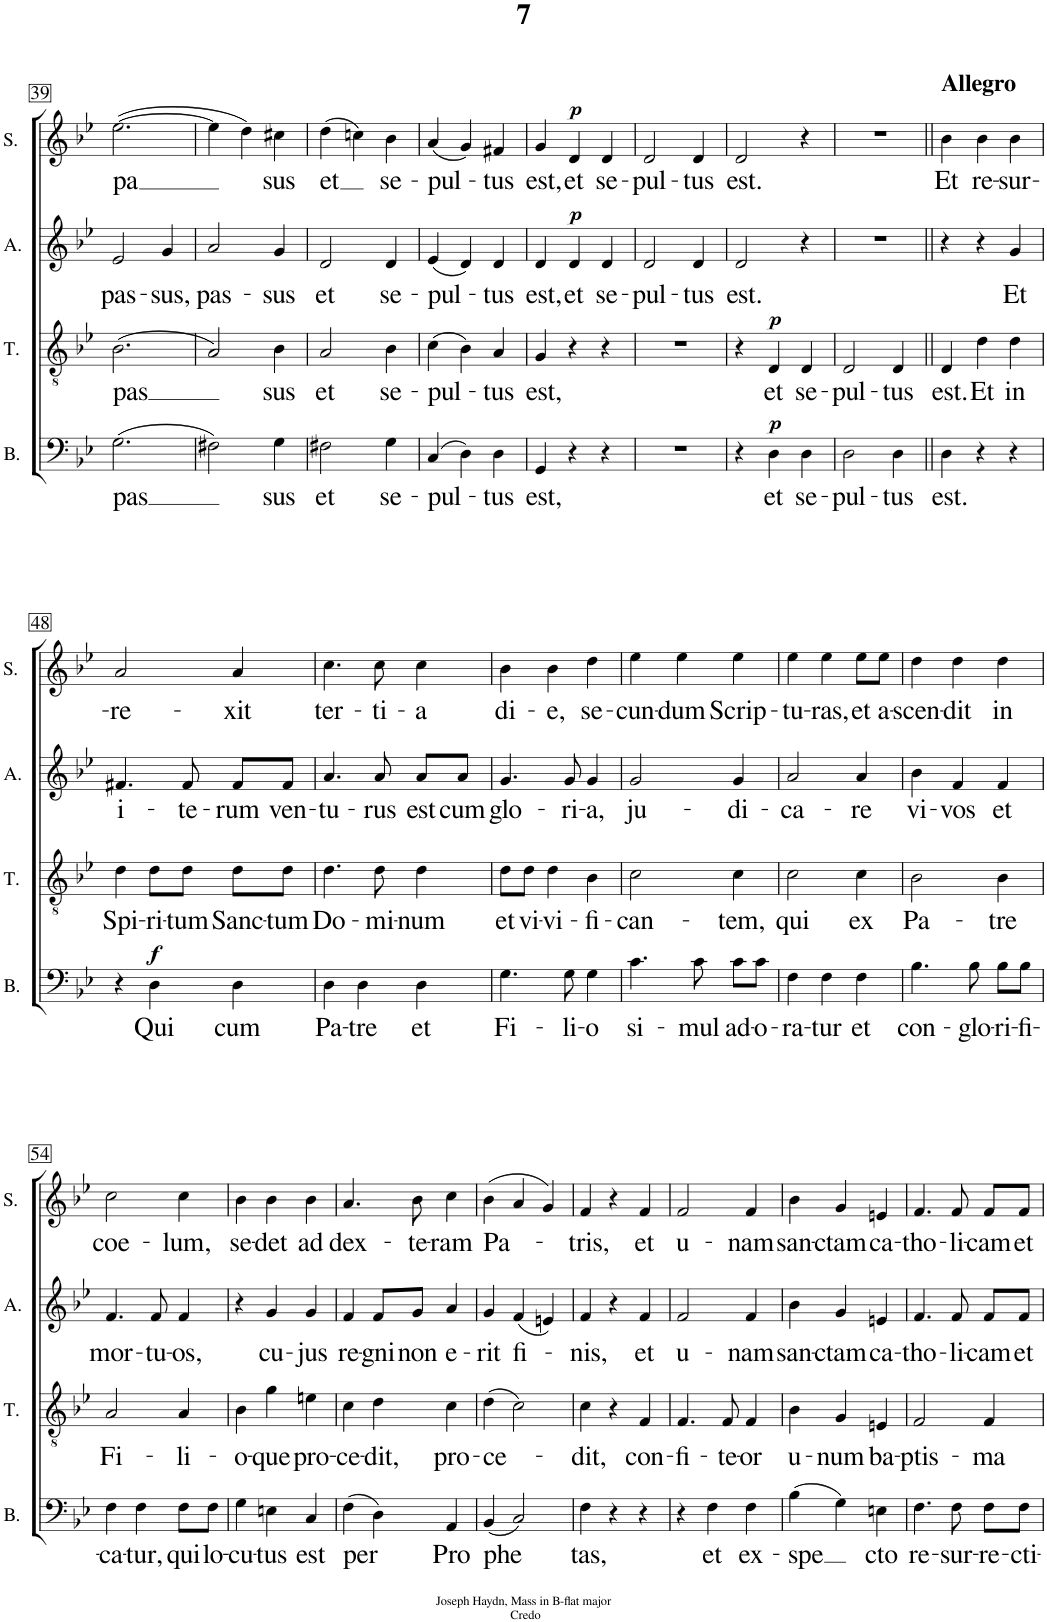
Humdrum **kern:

**kern	**text	**dynam	**kern	**text	**dynam	**kern	**text	**dynam	**kern	**text	**dynam
*part4	*part4	*part4	*part3	*part3	*part3	*part2	*part2	*part2	*part1	*part1	*part1
*staff4	*staff4	*staff4	*staff3	*staff3	*staff3	*staff2	*staff2	*staff2	*staff1	*staff1	*staff1
*I"Basso	*	*	*I"Tenore	*	*	*I"Alto	*	*	*I"Soprano	*	*
*I'B.	*	*	*I'T.	*	*	*I'A.	*	*	*I'S.	*	*
!!LO:PB:g=z
*clefF4	*	*	*clefGv2	*	*	*clefG2	*	*	*clefG2	*	*
*k[b-e-]	*	*	*k[b-e-]	*	*	*k[b-e-]	*	*	*k[b-e-]	*	*
*M3/4	*	*	*M3/4	*	*	*M3/4	*	*	*M3/4	*	*
=39	=39	=39	=39	=39	=39	=39	=39	=39	=39	=39	=39
!	!LO:LY:b	!	!	!LO:LY:b	!	!	!LO:LY:b	!	!	!LO:LY:b	!
(>2.G\	pas	.	(>2.B-\	pas	.	2e-/	pas-	.	(>[2.ee-\	pa	.
!	!	!	!	!	!	!	!LO:LY:b	!	!	!	!
.	.	.	.	.	.	4g/	-sus,	.	.	.	.
=40	=40	=40	=40	=40	=40	=40	=40	=40	=40	=40	=40
!	!	!	!	!	!	!	!LO:LY:b	!	!	!	!
2F#X\)	.	.	2A/)	.	.	2a/	pas-	.	4ee-\]	.	.
.	.	.	.	.	.	.	.	.	4dd\)	.	.
!	!LO:LY:b	!	!	!LO:LY:b	!	!	!LO:LY:b	!	!	!LO:LY:b	!
4G\	sus	.	4B-\	sus	.	4g/	-sus	.	4cc#X\	-sus	.
=41	=41	=41	=41	=41	=41	=41	=41	=41	=41	=41	=41
!	!LO:LY:b	!	!	!LO:LY:b	!	!	!LO:LY:b	!	!	!LO:LY:b	!
2F#X\	et	.	2A/	et	.	2d/	et	.	(>4dd\	et	.
.	.	.	.	.	.	.	.	.	4ccn\)	.	.
!	!LO:LY:b	!	!	!LO:LY:b	!	!	!LO:LY:b	!	!	!LO:LY:b	!
4G\	se-	.	4B-\	se-	.	4d/	se-	.	4b-\	se-	.
=42	=42	=42	=42	=42	=42	=42	=42	=42	=42	=42	=42
!	!LO:LY:b	!	!	!LO:LY:b	!	!	!LO:LY:b	!	!	!LO:LY:b	!
(>4C/	-pul-	.	(>4c\	-pul-	.	(<4e-/	-pul-	.	(<4a/	-pul-	.
4D\)	.	.	4B-\)	.	.	4d/)	.	.	4g/)	.	.
!	!LO:LY:b	!	!	!LO:LY:b	!	!	!LO:LY:b	!	!	!LO:LY:b	!
4D\	-tus	.	4A/	-tus	.	4d/	-tus	.	4f#X/	-tus	.
=43	=43	=43	=43	=43	=43	=43	=43	=43	=43	=43	=43
!	!LO:LY:b	!	!	!LO:LY:b	!	!	!LO:LY:b	!	!	!LO:LY:b	!
4GG/	est,	.	4G/	est,	.	4d/	est,	.	4g/	est,	.
!	!	!	!	!	!	!	!LO:LY:b	!LO:DY:a	!	!LO:LY:b	!LO:DY:a
4r	.	.	4r	.	.	4d/	et	p	4d/	et	p
!	!	!	!	!	!	!	!LO:LY:b	!	!	!LO:LY:b	!
4r	.	.	4r	.	.	4d/	se-	.	4d/	se-	.
=44	=44	=44	=44	=44	=44	=44	=44	=44	=44	=44	=44
!	!	!	!	!	!	!	!LO:LY:b	!	!	!LO:LY:b	!
2.r	.	.	2.r	.	.	2d/	-pul-	.	2d/	-pul-	.
!	!	!	!	!	!	!	!LO:LY:b	!	!	!LO:LY:b	!
.	.	.	.	.	.	4d/	-tus	.	4d/	-tus	.
=45	=45	=45	=45	=45	=45	=45	=45	=45	=45	=45	=45
!	!	!	!	!	!	!	!LO:LY:b	!	!	!LO:LY:b	!
4r	.	.	4r	.	.	2d/	est.	.	2d/	est.	.
!	!LO:LY:b	!LO:DY:a	!	!LO:LY:b	!LO:DY:a	!	!	!	!	!	!
4D\	et	p	4D/	et	p	.	.	.	.	.	.
!	!LO:LY:b	!	!	!LO:LY:b	!	!	!	!	!	!	!
4D\	se-	.	4D/	se-	.	4r	.	.	4r	.	.
=46	=46	=46	=46	=46	=46	=46	=46	=46	=46	=46	=46
!	!LO:LY:b	!	!	!LO:LY:b	!	!	!	!	!	!	!
2D\	-pul-	.	2D/	-pul-	.	2.r	.	.	2.r	.	.
!	!LO:LY:b	!	!	!LO:LY:b	!	!	!	!	!	!	!
4D\	-tus	.	4D/	-tus	.	.	.	.	.	.	.
=47||	=47||	=47||	=47||	=47||	=47||	=47||	=47||	=47||	=47||	=47||	=47||
!	!	!	!	!	!	!	!	!	!LO:TX:a:B:t=Allegro	!	!
!	!LO:LY:b	!	!	!LO:LY:b	!	!	!	!	!	!LO:LY:b	!
4D\	est.	.	4D/	est.	.	4r	.	.	4b-\	Et	.
!	!	!	!	!LO:LY:b	!	!	!	!	!	!LO:LY:b	!
4r	.	.	4d\	Et	.	4r	.	.	4b-\	re-	.
!	!	!	!	!LO:LY:b	!	!	!LO:LY:b	!	!	!LO:LY:b	!
4r	.	.	4d\	in	.	4g/	Et	.	4b-\	-sur-	.
!!LO:LB:g=z
=48	=48	=48	=48	=48	=48	=48	=48	=48	=48	=48	=48
!	!	!	!	!LO:LY:b	!	!	!LO:LY:b	!	!	!LO:LY:b	!
4r	.	.	4d\	Spi-	.	4.f#X/	i-	.	2a/	-re-	.
!	!LO:LY:b	!LO:DY:a	!	!LO:LY:b	!	!	!	!	!	!	!
4D\	Qui	f	8d\L	-ri-	.	.	.	.	.	.	.
!	!	!	!	!LO:LY:b	!	!	!LO:LY:b	!	!	!	!
.	.	.	8d\J	-tum	.	8f#/	-te-	.	.	.	.
!	!LO:LY:b	!	!	!LO:LY:b	!	!	!LO:LY:b	!	!	!LO:LY:b	!
4D\	cum	.	8d\L	Sanc-	.	8f#/L	-rum	.	4a/	-xit	.
!	!	!	!	!LO:LY:b	!	!	!LO:LY:b	!	!	!	!
.	.	.	8d\J	-tum	.	8f#/J	ven-	.	.	.	.
=49	=49	=49	=49	=49	=49	=49	=49	=49	=49	=49	=49
!	!LO:LY:b	!	!	!LO:LY:b	!	!	!LO:LY:b	!	!	!LO:LY:b	!
4D\	Pa-	.	4.d\	Do-	.	4.a/	-tu-	.	4.cc\	ter-	.
!	!LO:LY:b	!	!	!	!	!	!	!	!	!	!
4D\	-tre	.	.	.	.	.	.	.	.	.	.
!	!	!	!	!LO:LY:b	!	!	!LO:LY:b	!	!	!LO:LY:b	!
.	.	.	8d\	-mi-	.	8a/	-rus	.	8cc\	-ti-	.
!	!LO:LY:b	!	!	!LO:LY:b	!	!	!LO:LY:b	!	!	!LO:LY:b	!
4D\	et	.	4d\	-num	.	8a/L	est	.	4cc\	-a	.
!	!	!	!	!	!	!	!LO:LY:b	!	!	!	!
.	.	.	.	.	.	8a/J	cum	.	.	.	.
=50	=50	=50	=50	=50	=50	=50	=50	=50	=50	=50	=50
!	!LO:LY:b	!	!	!LO:LY:b	!	!	!LO:LY:b	!	!	!LO:LY:b	!
4.G\	Fi-	.	8d\L	et	.	4.g/	glo-	.	4b-\	di-	.
!	!	!	!	!LO:LY:b	!	!	!	!	!	!	!
.	.	.	8d\J	vi-	.	.	.	.	.	.	.
!	!	!	!	!LO:LY:b	!	!	!	!	!	!LO:LY:b	!
.	.	.	4d\	-vi-	.	.	.	.	4b-\	-e,	.
!	!LO:LY:b	!	!	!	!	!	!LO:LY:b	!	!	!	!
8G\	-li-	.	.	.	.	8g/	-ri-	.	.	.	.
!	!LO:LY:b	!	!	!LO:LY:b	!	!	!LO:LY:b	!	!	!LO:LY:b	!
4G\	-o	.	4B-\	-fi-	.	4g/	-a,	.	4dd\	se-	.
=51	=51	=51	=51	=51	=51	=51	=51	=51	=51	=51	=51
!	!LO:LY:b	!	!	!LO:LY:b	!	!	!LO:LY:b	!	!	!LO:LY:b	!
4.c\	si-	.	2c\	-can-	.	2g/	ju-	.	4ee-\	-cun-	.
!	!	!	!	!	!	!	!	!	!	!LO:LY:b	!
.	.	.	.	.	.	.	.	.	4ee-\	-dum	.
!	!LO:LY:b	!	!	!	!	!	!	!	!	!	!
8c\	-mul	.	.	.	.	.	.	.	.	.	.
!	!LO:LY:b	!	!	!LO:LY:b	!	!	!LO:LY:b	!	!	!LO:LY:b	!
8c\L	ad-	.	4c\	-tem,	.	4g/	-di-	.	4ee-\	Scrip-	.
!	!LO:LY:b	!	!	!	!	!	!	!	!	!	!
8c\J	-o-	.	.	.	.	.	.	.	.	.	.
=52	=52	=52	=52	=52	=52	=52	=52	=52	=52	=52	=52
!	!LO:LY:b	!	!	!LO:LY:b	!	!	!LO:LY:b	!	!	!LO:LY:b	!
4F\	-ra-	.	2c\	qui	.	2a/	-ca-	.	4ee-\	-tu-	.
!	!LO:LY:b	!	!	!	!	!	!	!	!	!LO:LY:b	!
4F\	-tur	.	.	.	.	.	.	.	4ee-\	-ras,	.
!	!LO:LY:b	!	!	!LO:LY:b	!	!	!LO:LY:b	!	!	!LO:LY:b	!
4F\	et	.	4c\	ex	.	4a/	-re	.	8ee-\L	et	.
!	!	!	!	!	!	!	!	!	!	!LO:LY:b	!
.	.	.	.	.	.	.	.	.	8ee-\J	a-	.
=53	=53	=53	=53	=53	=53	=53	=53	=53	=53	=53	=53
!	!LO:LY:b	!	!	!LO:LY:b	!	!	!LO:LY:b	!	!	!LO:LY:b	!
4.B-\	con-	.	2B-\	Pa-	.	4b-\	vi-	.	4dd\	-scen-	.
!	!	!	!	!	!	!	!LO:LY:b	!	!	!LO:LY:b	!
.	.	.	.	.	.	4f/	-vos	.	4dd\	-dit	.
!	!LO:LY:b	!	!	!	!	!	!	!	!	!	!
8B-\	-glo-	.	.	.	.	.	.	.	.	.	.
!	!LO:LY:b	!	!	!LO:LY:b	!	!	!LO:LY:b	!	!	!LO:LY:b	!
8B-\L	-ri-	.	4B-\	-tre	.	4f/	et	.	4dd\	in	.
!	!LO:LY:b	!	!	!	!	!	!	!	!	!	!
8B-\J	-fi-	.	.	.	.	.	.	.	.	.	.
!!LO:LB:g=z
=54	=54	=54	=54	=54	=54	=54	=54	=54	=54	=54	=54
!	!LO:LY:b	!	!	!LO:LY:b	!	!	!LO:LY:b	!	!	!LO:LY:b	!
4F\	-ca-	.	2A/	Fi-	.	4.f/	mor-	.	2cc\	coe-	.
!	!LO:LY:b	!	!	!	!	!	!	!	!	!	!
4F\	-tur,	.	.	.	.	.	.	.	.	.	.
!	!	!	!	!	!	!	!LO:LY:b	!	!	!	!
.	.	.	.	.	.	8f/	-tu-	.	.	.	.
!	!LO:LY:b	!	!	!LO:LY:b	!	!	!LO:LY:b	!	!	!LO:LY:b	!
8F\L	qui	.	4A/	-li-	.	4f/	-os,	.	4cc\	-lum,	.
!	!LO:LY:b	!	!	!	!	!	!	!	!	!	!
8F\J	lo-	.	.	.	.	.	.	.	.	.	.
=55	=55	=55	=55	=55	=55	=55	=55	=55	=55	=55	=55
!	!LO:LY:b	!	!	!LO:LY:b	!	!	!	!	!	!LO:LY:b	!
4G\	-cu-	.	4B-\	-o-	.	4r	.	.	4b-\	se-	.
!	!LO:LY:b	!	!	!LO:LY:b	!	!	!LO:LY:b	!	!	!LO:LY:b	!
4En\	-tus	.	4g\	-que	.	4g/	cu-	.	4b-\	-det	.
!	!LO:LY:b	!	!	!LO:LY:b	!	!	!LO:LY:b	!	!	!LO:LY:b	!
4C/	est	.	4en\	pro-	.	4g/	-jus	.	4b-\	ad	.
=56	=56	=56	=56	=56	=56	=56	=56	=56	=56	=56	=56
!	!LO:LY:b	!	!	!LO:LY:b	!	!	!LO:LY:b	!	!	!LO:LY:b	!
(>4F\	per	.	4c\	-ce-	.	4f/	re-	.	4.a/	dex-	.
!	!	!	!	!LO:LY:b	!	!	!LO:LY:b	!	!	!	!
4D\)	.	.	4d\	-dit,	.	8f/L	-gni	.	.	.	.
!	!	!	!	!	!	!	!LO:LY:b	!	!	!LO:LY:b	!
.	.	.	.	.	.	8g/J	non	.	8b-\	-te-	.
!	!LO:LY:b	!	!	!LO:LY:b	!	!	!LO:LY:b	!	!	!LO:LY:b	!
4AA/	Pro	.	4c\	pro-	.	4a/	e-	.	4cc\	-ram	.
=57	=57	=57	=57	=57	=57	=57	=57	=57	=57	=57	=57
!	!LO:LY:b	!	!	!LO:LY:b	!	!	!LO:LY:b	!	!	!LO:LY:b	!
(<4BB-/	phe	.	(>4d\	-ce-	.	4g/	-rit	.	(>4b-\	Pa-	.
!	!	!	!	!	!	!	!LO:LY:b	!	!	!	!
2C/)	.	.	2c\)	.	.	(<4f/	fi-	.	4a/	.	.
.	.	.	.	.	.	4en/)	.	.	4g/)	.	.
=58	=58	=58	=58	=58	=58	=58	=58	=58	=58	=58	=58
!	!LO:LY:b	!	!	!LO:LY:b	!	!	!LO:LY:b	!	!	!LO:LY:b	!
4F\	tas,	.	4c\	-dit,	.	4f/	-nis,	.	4f/	-tris,	.
4r	.	.	4r	.	.	4r	.	.	4r	.	.
!	!	!	!	!LO:LY:b	!	!	!LO:LY:b	!	!	!LO:LY:b	!
4r	.	.	4F/	con-	.	4f/	et	.	4f/	et	.
=59	=59	=59	=59	=59	=59	=59	=59	=59	=59	=59	=59
!	!	!	!	!LO:LY:b	!	!	!LO:LY:b	!	!	!LO:LY:b	!
4r	.	.	4.F/	-fi-	.	2f/	u-	.	2f/	u-	.
!	!LO:LY:b	!	!	!	!	!	!	!	!	!	!
4F\	et	.	.	.	.	.	.	.	.	.	.
!	!	!	!	!LO:LY:b	!	!	!	!	!	!	!
.	.	.	8F/	-te-	.	.	.	.	.	.	.
!	!LO:LY:b	!	!	!LO:LY:b	!	!	!LO:LY:b	!	!	!LO:LY:b	!
4F\	ex-	.	4F/	-or	.	4f/	-nam	.	4f/	-nam	.
=60	=60	=60	=60	=60	=60	=60	=60	=60	=60	=60	=60
!	!LO:LY:b	!	!	!LO:LY:b	!	!	!LO:LY:b	!	!	!LO:LY:b	!
(>4B-\	-spe	.	4B-\	u-	.	4b-\	san-	.	4b-\	san-	.
!	!	!	!	!LO:LY:b	!	!	!LO:LY:b	!	!	!LO:LY:b	!
4G\)	.	.	4G/	-num	.	4g/	-ctam	.	4g/	-ctam	.
!	!LO:LY:b	!	!	!LO:LY:b	!	!	!LO:LY:b	!	!	!LO:LY:b	!
4En\	cto	.	4En/	ba-	.	4en/	ca-	.	4en/	ca-	.
=61	=61	=61	=61	=61	=61	=61	=61	=61	=61	=61	=61
!	!LO:LY:b	!	!	!LO:LY:b	!	!	!LO:LY:b	!	!	!LO:LY:b	!
4.F\	re-	.	2F/	-ptis-	.	4.f/	-tho-	.	4.f/	-tho-	.
!	!LO:LY:b	!	!	!	!	!	!LO:LY:b	!	!	!LO:LY:b	!
8F\	-sur-	.	.	.	.	8f/	-li-	.	8f/	-li-	.
!	!LO:LY:b	!	!	!LO:LY:b	!	!	!LO:LY:b	!	!	!LO:LY:b	!
8F\L	-re-	.	4F/	-ma	.	8f/L	-cam	.	8f/L	-cam	.
!	!LO:LY:b	!	!	!	!	!	!LO:LY:b	!	!	!LO:LY:b	!
8F\J	-cti-	.	.	.	.	8f/J	et	.	8f/J	et	.
=	=	=	=	=	=	=	=	=	=	=	=
*-	*-	*-	*-	*-	*-	*-	*-	*-	*-	*-	*-
